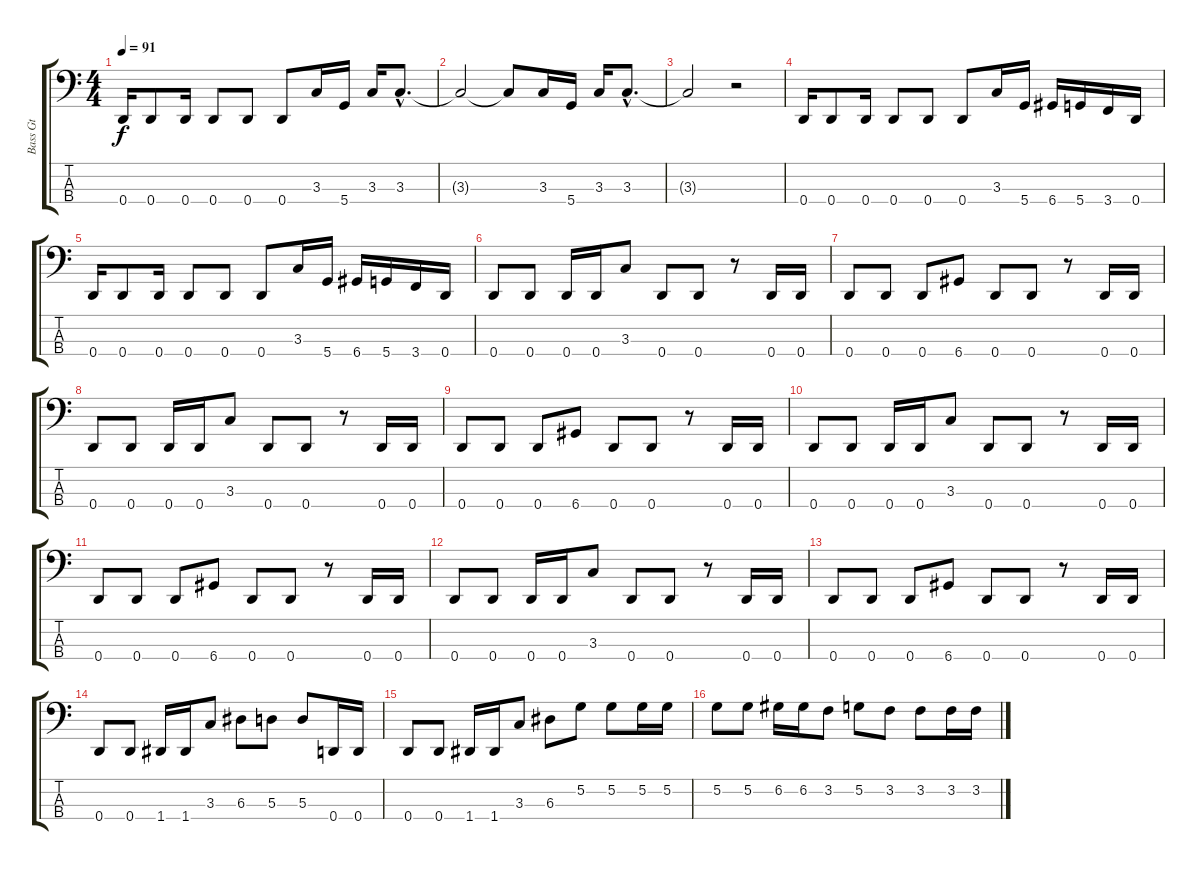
\track ("Bass Gt" "Bass Gt") {instrument electricbasspick}
\staff {score tabs}
\tuning (G2 D2 A1 D1) {hide}
\ts (4 4)
\tempo 91
\clef f4
\ks c
0.4.16{dy f} 0.4.8 0.4.16 0.4.8 0.4.8 0.4.8 3.3.16 5.4.16 3.3.16 3.3{hac}.8{d} |
3.3{t}.2 3.3{t}.8 3.3.16 5.4.16 3.3.16 3.3{hac}.8{d} |
3.3{t}.2 r.2 |
0.4.16 0.4.8 0.4.16 0.4.8 0.4.8 0.4.8 3.3.16 5.4.16 6.4.16 5.4.16 3.4.16 0.4.16 |
0.4.16 0.4.8 0.4.16 0.4.8 0.4.8 0.4.8 3.3.16 5.4.16 6.4.16 5.4.16 3.4.16 0.4.16 |
0.4.8 0.4.8 0.4.16 0.4.16 3.3.8 0.4.8 0.4.8 r.8 0.4.16 0.4.16 |
0.4.8 0.4.8 0.4.8 6.4.8 0.4.8 0.4.8 r.8 0.4.16 0.4.16 |
0.4.8 0.4.8 0.4.16 0.4.16 3.3.8 0.4.8 0.4.8 r.8 0.4.16 0.4.16 |
0.4.8 0.4.8 0.4.8 6.4.8 0.4.8 0.4.8 r.8 0.4.16 0.4.16 |
0.4.8 0.4.8 0.4.16 0.4.16 3.3.8 0.4.8 0.4.8 r.8 0.4.16 0.4.16 |
0.4.8 0.4.8 0.4.8 6.4.8 0.4.8 0.4.8 r.8 0.4.16 0.4.16 |
0.4.8 0.4.8 0.4.16 0.4.16 3.3.8 0.4.8 0.4.8 r.8 0.4.16 0.4.16 |
0.4.8 0.4.8 0.4.8 6.4.8 0.4.8 0.4.8 r.8 0.4.16 0.4.16 |
0.4.8 0.4.8 1.4.16 1.4.16 3.3.8 6.3.8 5.3.8 5.3.8 0.4.16 0.4.16 |
0.4.8 0.4.8 1.4.16 1.4.16 3.3.8 6.3.8 5.2.8 5.2.8 5.2.16 5.2.16 |
5.2.8 5.2.8 6.2.16 6.2.16 3.2.8 5.2.8 3.2.8 3.2.8 3.2.16 3.2.16
